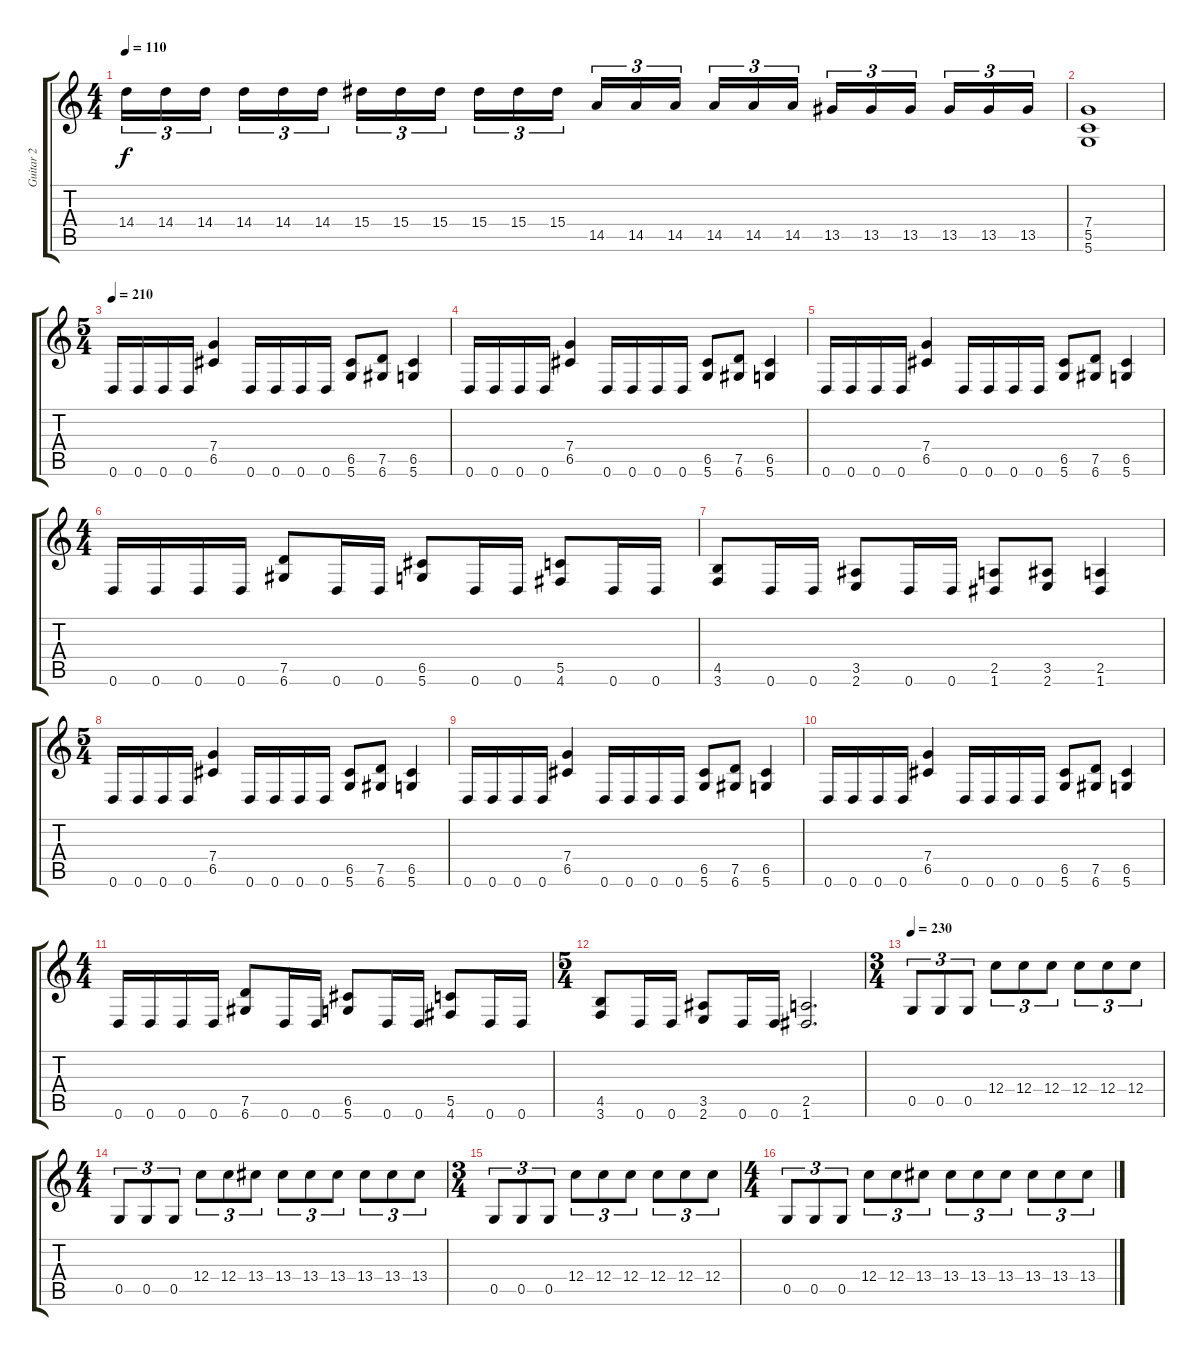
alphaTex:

\track ("Guitar 2" "Guitar 2") {instrument overdrivenguitar}
\staff {score tabs}
\tuning (D4 A3 F3 C3 G2 D2) {hide}
\ts (4 4)
\tempo 110
\clef g2
\ks c
14.4.16{tu (3 2) dy f} 14.4.16{tu (3 2)} 14.4.16{tu (3 2) beam splitsecondary} 14.4.16{tu (3 2)} 14.4.16{tu (3 2)} 14.4.16{tu (3 2)} 15.4.16{tu (3 2)} 15.4.16{tu (3 2)} 15.4.16{tu (3 2) beam splitsecondary} 15.4.16{tu (3 2)} 15.4.16{tu (3 2)} 15.4.16{tu (3 2)} 14.5.16{tu (3 2)} 14.5.16{tu (3 2)} 14.5.16{tu (3 2) beam splitsecondary} 14.5.16{tu (3 2)} 14.5.16{tu (3 2)} 14.5.16{tu (3 2)} 13.5.16{tu (3 2)} 13.5.16{tu (3 2)} 13.5.16{tu (3 2) beam splitsecondary} 13.5.16{tu (3 2)} 13.5.16{tu (3 2)} 13.5.16{tu (3 2)} |
(7.4 5.5 5.6).1 |
\ts (5 4)
\tempo 210
0.6.16 0.6.16 0.6.16 0.6.16 (7.4 6.5).4 0.6.16 0.6.16 0.6.16 0.6.16 (6.5 5.6).8 (7.5 6.6).8 (6.5 5.6).4 |
0.6.16 0.6.16 0.6.16 0.6.16 (7.4 6.5).4 0.6.16 0.6.16 0.6.16 0.6.16 (6.5 5.6).8 (7.5 6.6).8 (6.5 5.6).4 |
0.6.16 0.6.16 0.6.16 0.6.16 (7.4 6.5).4 0.6.16 0.6.16 0.6.16 0.6.16 (6.5 5.6).8 (7.5 6.6).8 (6.5 5.6).4 |
\ts (4 4)
0.6.16 0.6.16 0.6.16 0.6.16 (7.5 6.6).8 0.6.16 0.6.16 (6.5 5.6).8 0.6.16 0.6.16 (5.5 4.6).8 0.6.16 0.6.16 |
(4.5 3.6).8 0.6.16 0.6.16 (3.5 2.6).8 0.6.16 0.6.16 (2.5 1.6).8 (3.5 2.6).8 (2.5 1.6).4 |
\ts (5 4)
0.6.16 0.6.16 0.6.16 0.6.16 (7.4 6.5).4 0.6.16 0.6.16 0.6.16 0.6.16 (6.5 5.6).8 (7.5 6.6).8 (6.5 5.6).4 |
0.6.16 0.6.16 0.6.16 0.6.16 (7.4 6.5).4 0.6.16 0.6.16 0.6.16 0.6.16 (6.5 5.6).8 (7.5 6.6).8 (6.5 5.6).4 |
0.6.16 0.6.16 0.6.16 0.6.16 (7.4 6.5).4 0.6.16 0.6.16 0.6.16 0.6.16 (6.5 5.6).8 (7.5 6.6).8 (6.5 5.6).4 |
\ts (4 4)
0.6.16 0.6.16 0.6.16 0.6.16 (7.5 6.6).8 0.6.16 0.6.16 (6.5 5.6).8 0.6.16 0.6.16 (5.5 4.6).8 0.6.16 0.6.16 |
\ts (5 4)
(4.5 3.6).8 0.6.16 0.6.16 (3.5 2.6).8 0.6.16 0.6.16 (2.5 1.6).2{d} |
\ts (3 4)
\tempo 230
0.5.8{tu (3 2)} 0.5.8{tu (3 2)} 0.5.8{tu (3 2)} 12.4.8{tu (3 2)} 12.4.8{tu (3 2)} 12.4.8{tu (3 2)} 12.4.8{tu (3 2)} 12.4.8{tu (3 2)} 12.4.8{tu (3 2)} |
\ts (4 4)
0.5.8{tu (3 2)} 0.5.8{tu (3 2)} 0.5.8{tu (3 2)} 12.4.8{tu (3 2)} 12.4.8{tu (3 2)} 13.4.8{tu (3 2)} 13.4.8{tu (3 2)} 13.4.8{tu (3 2)} 13.4.8{tu (3 2)} 13.4.8{tu (3 2)} 13.4.8{tu (3 2)} 13.4.8{tu (3 2)} |
\ts (3 4)
0.5.8{tu (3 2)} 0.5.8{tu (3 2)} 0.5.8{tu (3 2)} 12.4.8{tu (3 2)} 12.4.8{tu (3 2)} 12.4.8{tu (3 2)} 12.4.8{tu (3 2)} 12.4.8{tu (3 2)} 12.4.8{tu (3 2)} |
\ts (4 4)
0.5.8{tu (3 2)} 0.5.8{tu (3 2)} 0.5.8{tu (3 2)} 12.4.8{tu (3 2)} 12.4.8{tu (3 2)} 13.4.8{tu (3 2)} 13.4.8{tu (3 2)} 13.4.8{tu (3 2)} 13.4.8{tu (3 2)} 13.4.8{tu (3 2)} 13.4.8{tu (3 2)} 13.4.8{tu (3 2)}
